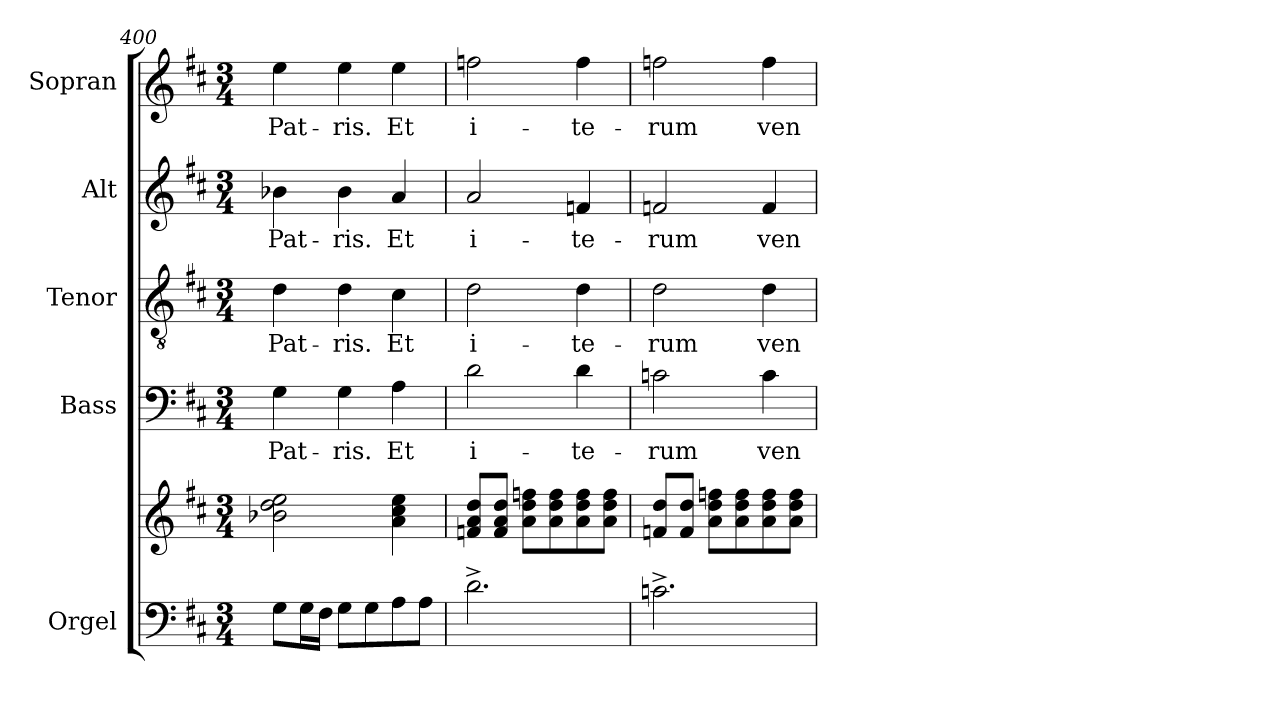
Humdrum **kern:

**kern	**kern	**kern	**text	**kern	**text	**kern	**text	**kern	**text
*part5	*part5	*part4	*part4	*part3	*part3	*part2	*part2	*part1	*part1
*staff6	*staff5	*staff4	*staff4	*staff3	*staff3	*staff2	*staff2	*staff1	*staff1
*I"Orgel	*	*I"Bass	*	*I"Tenor	*	*I"Alt	*	*I"Sopran	*
*I'Org.	*	*I'B	*	*I'T	*	*I'A	*	*I'S	*
*clefF4	*clefG2	*clefF4	*	*clefGv2	*	*clefG2	*	*clefG2	*
*k[f#c#]	*k[f#c#]	*k[f#c#]	*	*k[f#c#]	*	*k[f#c#]	*	*k[f#c#]	*
*D:	*D:	*D:	*	*D:	*	*D:	*	*D:	*
*M3/4	*M3/4	*M3/4	*	*M3/4	*	*M3/4	*	*M3/4	*
=400	=400	=400	=400	=400	=400	=400	=400	=400	=400
!	!	!	!LO:LY:b	!	!LO:LY:b	!	!LO:LY:b	!	!LO:LY:b
8G\L	2b-X\ 2dd\ 2ee\	4G\	Pat-	4d\	Pat-	4b-X\	Pat-	4ee\	Pat-
16G\L	.	.	.	.	.	.	.	.	.
16F#\JJ	.	.	.	.	.	.	.	.	.
!	!	!	!LO:LY:b	!	!LO:LY:b	!	!LO:LY:b	!	!LO:LY:b
8G\L	.	4G\	-ris.	4d\	-ris.	4b-\	-ris.	4ee\	-ris.
8G\	.	.	.	.	.	.	.	.	.
!	!	!	!LO:LY:b	!	!LO:LY:b	!	!LO:LY:b	!	!LO:LY:b
8A\	4a\ 4cc#\ 4ee\	4A\	Et	4c#\	Et	4a/	Et	4ee\	Et
8A\J	.	.	.	.	.	.	.	.	.
=401	=401	=401	=401	=401	=401	=401	=401	=401	=401
!	!	!	!LO:LY:b	!	!LO:LY:b	!	!LO:LY:b	!	!LO:LY:b
2.d^>\	8fn/ 8a/ 8dd/L	2d\	i-	2d\	i-	2a/	i-	2ffn\	i-
.	8f/ 8a/ 8dd/J	.	.	.	.	.	.	.	.
.	8a\ 8dd\ 8ffn\L	.	.	.	.	.	.	.	.
.	8a\ 8dd\ 8ff\	.	.	.	.	.	.	.	.
!	!	!	!LO:LY:b	!	!LO:LY:b	!	!LO:LY:b	!	!LO:LY:b
.	8a\ 8dd\ 8ff\	4d\	-te-	4d\	-te-	4fn/	-te-	4ff\	-te-
.	8a\ 8dd\ 8ff\J	.	.	.	.	.	.	.	.
=402	=402	=402	=402	=402	=402	=402	=402	=402	=402
!	!	!	!LO:LY:b	!	!LO:LY:b	!	!LO:LY:b	!	!LO:LY:b
2.cn^>\	8fn/ 8dd/L	2cn\	-rum	2d\	-rum	2fn/	-rum	2ffn\	-rum
.	8f/ 8dd/J	.	.	.	.	.	.	.	.
.	8a\ 8dd\ 8ffn\L	.	.	.	.	.	.	.	.
.	8a\ 8dd\ 8ff\	.	.	.	.	.	.	.	.
!	!	!	!LO:LY:b	!	!LO:LY:b	!	!LO:LY:b	!	!LO:LY:b
.	8a\ 8dd\ 8ff\	4c\	ven-	4d\	ven-	4f/	ven-	4ff\	ven-
.	8a\ 8dd\ 8ff\J	.	.	.	.	.	.	.	.
=	=	=	=	=	=	=	=	=	=
*-	*-	*-	*-	*-	*-	*-	*-	*-	*-
